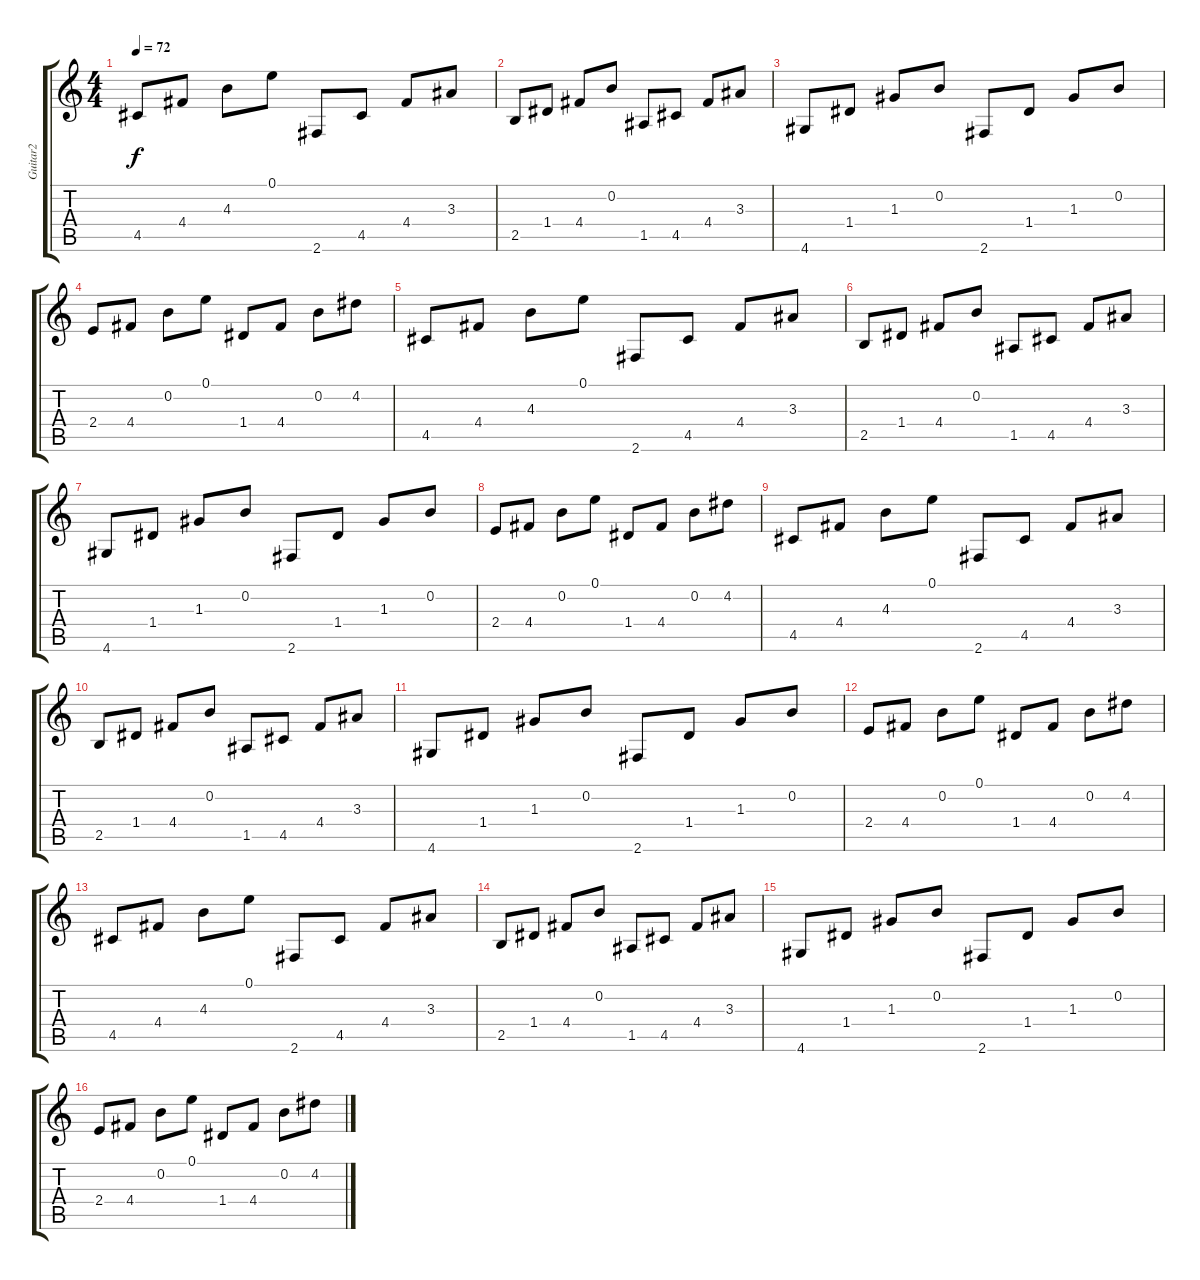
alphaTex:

\track ("Guitar2" "Guitar2") {instrument acousticguitarnylon}
\staff {score tabs}
\tuning (E4 B3 G3 D3 A2 E2) {hide}
\ts (4 4)
\tempo 72
\clef g2
\ks c
4.5.8{dy f} 4.4.8 4.3.8 0.1.8 2.6.8 4.5.8 4.4.8 3.3.8 |
2.5.8 1.4.8 4.4.8 0.2.8 1.5.8 4.5.8 4.4.8 3.3.8 |
4.6.8 1.4.8 1.3.8 0.2.8 2.6.8 1.4.8 1.3.8 0.2.8 |
2.4.8 4.4.8 0.2.8 0.1.8 1.4.8 4.4.8 0.2.8 4.2.8 |
4.5.8 4.4.8 4.3.8 0.1.8 2.6.8 4.5.8 4.4.8 3.3.8 |
2.5.8 1.4.8 4.4.8 0.2.8 1.5.8 4.5.8 4.4.8 3.3.8 |
4.6.8 1.4.8 1.3.8 0.2.8 2.6.8 1.4.8 1.3.8 0.2.8 |
2.4.8 4.4.8 0.2.8 0.1.8 1.4.8 4.4.8 0.2.8 4.2.8 |
4.5.8 4.4.8 4.3.8 0.1.8 2.6.8 4.5.8 4.4.8 3.3.8 |
2.5.8 1.4.8 4.4.8 0.2.8 1.5.8 4.5.8 4.4.8 3.3.8 |
4.6.8 1.4.8 1.3.8 0.2.8 2.6.8 1.4.8 1.3.8 0.2.8 |
2.4.8 4.4.8 0.2.8 0.1.8 1.4.8 4.4.8 0.2.8 4.2.8 |
4.5.8 4.4.8 4.3.8 0.1.8 2.6.8 4.5.8 4.4.8 3.3.8 |
2.5.8 1.4.8 4.4.8 0.2.8 1.5.8 4.5.8 4.4.8 3.3.8 |
4.6.8 1.4.8 1.3.8 0.2.8 2.6.8 1.4.8 1.3.8 0.2.8 |
2.4.8 4.4.8 0.2.8 0.1.8 1.4.8 4.4.8 0.2.8 4.2.8
